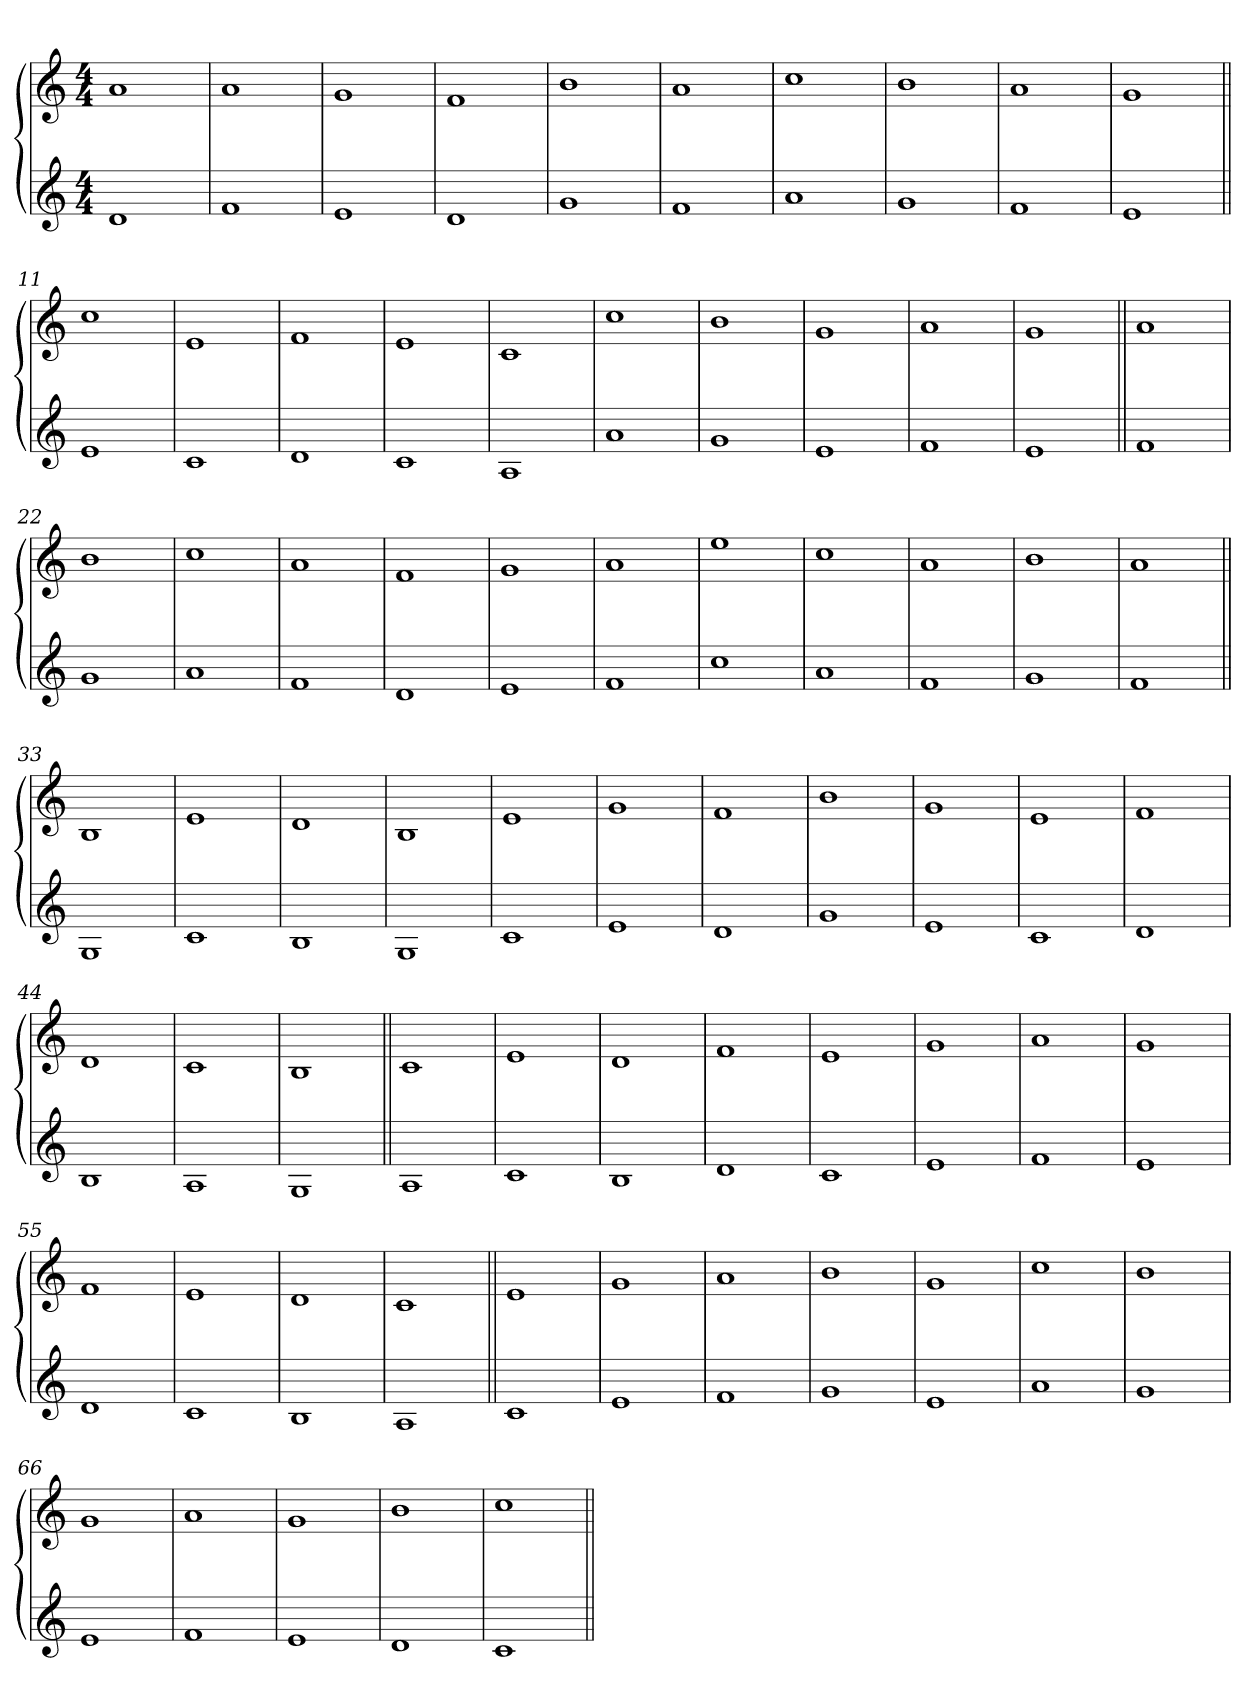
**kern	**kern
*part1	*part1
*staff2	*staff1
*clefG2	*clefG2
*M4/4	*M4/4
=1	=1
1d	1a
=2	=2
1f	1a
=3	=3
1e	1g
=4	=4
1d	1f
=5	=5
1g	1b
=6	=6
1f	1a
=7	=7
1a	1cc
=8	=8
1g	1b
=9	=9
1f	1a
=10	=10
1e	1g
=11||	=11||
1e	1cc
=12	=12
1c	1e
=13	=13
1d	1f
=14	=14
1c	1e
=15	=15
1A	1c
=16	=16
1a	1cc
=17	=17
1g	1b
=18	=18
1e	1g
=19	=19
1f	1a
=20	=20
1e	1g
=21||	=21||
1f	1a
=22	=22
1g	1b
=23	=23
1a	1cc
=24	=24
1f	1a
=25	=25
1d	1f
=26	=26
1e	1g
=27	=27
1f	1a
=28	=28
1cc	1ee
=29	=29
1a	1cc
=30	=30
1f	1a
=31	=31
1g	1b
=32	=32
1f	1a
=33||	=33||
1G	1B
=34	=34
1c	1e
=35	=35
1B	1d
=36	=36
1G	1B
=37	=37
1c	1e
=38	=38
1e	1g
=39	=39
1d	1f
=40	=40
1g	1b
=41	=41
1e	1g
=42	=42
1c	1e
=43	=43
1d	1f
=44	=44
1B	1d
=45	=45
1A	1c
=46	=46
1G	1B
=47||	=47||
1A	1c
=48	=48
1c	1e
=49	=49
1B	1d
=50	=50
1d	1f
=51	=51
1c	1e
=52	=52
1e	1g
=53	=53
1f	1a
=54	=54
1e	1g
=55	=55
1d	1f
=56	=56
1c	1e
=57	=57
1B	1d
=58	=58
1A	1c
=59||	=59||
1c	1e
=60	=60
1e	1g
=61	=61
1f	1a
=62	=62
1g	1b
=63	=63
1e	1g
=64	=64
1a	1cc
=65	=65
1g	1b
=66	=66
1e	1g
=67	=67
1f	1a
=68	=68
1e	1g
=69	=69
1d	1b
=70	=70
1c	1cc
=||	=||
*-	*-
